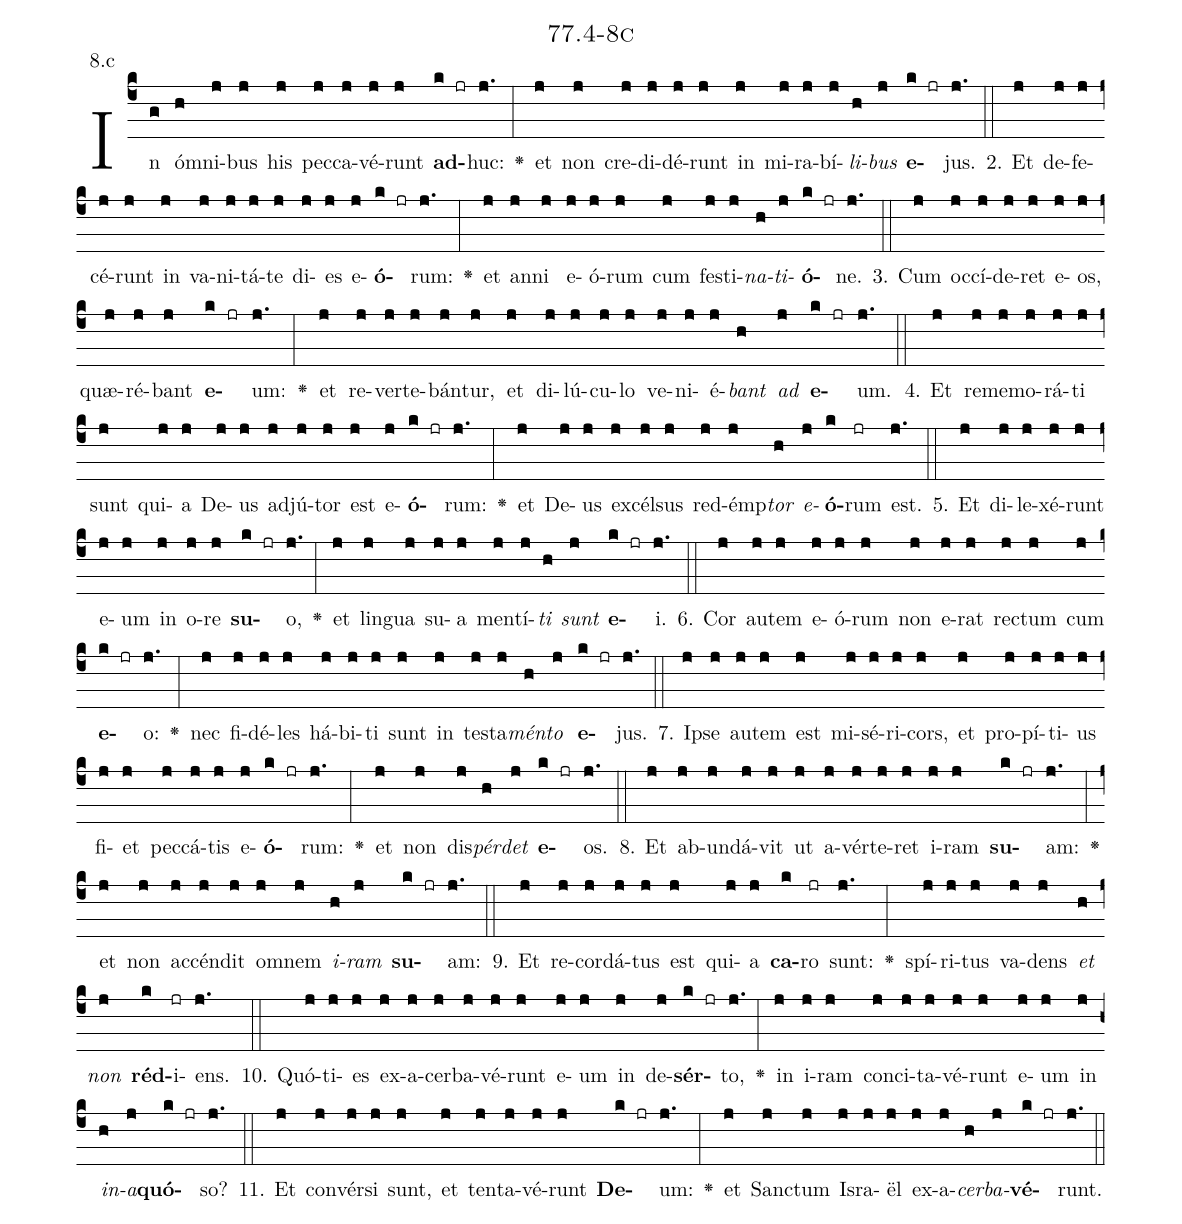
name: 77.4-8c;
annotation: 8.c;
%%
(c4)In(g) óm(h)ni(j)bus(j) his(j) pec(j)ca(j)vé(j)runt(j) <b>ad</b>(k jr)huc:(j.) <v>\greheightstar</v>(:) et(j) non(j) cre(j)di(j)dé(j)runt(j) in(j) mi(j)ra(j)bí(j)<i>li</i>(h)<i>bus</i>(j) <b>e</b>(k jr)jus.(j.) (::)
2. Et(j) de(j)fe(j)cé(j)runt(j) in(j) va(j)ni(j)tá(j)te(j) di(j)es(j) e(j)<b>ó</b>(k jr)rum:(j.) <v>\greheightstar</v>(:) et(j) an(j)ni(j) e(j)ó(j)rum(j) cum(j) fes(j)ti(j)<i>na</i>(h)<i>ti</i>(j)<b>ó</b>(k jr)ne.(j.) (::)
3. Cum(j) oc(j)cí(j)de(j)ret(j) e(j)os,(j) quæ(j)ré(j)bant(j) <b>e</b>(k jr)um:(j.) <v>\greheightstar</v>(:) et(j) re(j)ver(j)te(j)bán(j)tur,(j) et(j) di(j)lú(j)cu(j)lo(j) ve(j)ni(j)é(j)<i>bant</i>(h) <i>ad</i>(j) <b>e</b>(k jr)um.(j.) (::)
4. Et(j) re(j)me(j)mo(j)rá(j)ti(j) sunt(j) qui(j)a(j) De(j)us(j) ad(j)jú(j)tor(j) est(j) e(j)<b>ó</b>(k jr)rum:(j.) <v>\greheightstar</v>(:) et(j) De(j)us(j) ex(j)cél(j)sus(j) red(j)émp(j)<i>tor</i>(h) <i>e</i>(j)<b>ó</b>(k)rum(jr) est.(j.) (::)
5. Et(j) di(j)le(j)xé(j)runt(j) e(j)um(j) in(j) o(j)re(j) <b>su</b>(k jr)o,(j.) <v>\greheightstar</v>(:) et(j) lin(j)gua(j) su(j)a(j) men(j)tí(j)<i>ti</i>(h) <i>sunt</i>(j) <b>e</b>(k jr)i.(j.) (::)
6. Cor(j) au(j)tem(j) e(j)ó(j)rum(j) non(j) e(j)rat(j) rec(j)tum(j) cum(j) <b>e</b>(k jr)o:(j.) <v>\greheightstar</v>(:) nec(j) fi(j)dé(j)les(j) há(j)bi(j)ti(j) sunt(j) in(j) tes(j)ta(j)<i>mén</i>(h)<i>to</i>(j) <b>e</b>(k jr)jus.(j.) (::)
7. Ip(j)se(j) au(j)tem(j) est(j) mi(j)sé(j)ri(j)cors,(j) et(j) pro(j)pí(j)ti(j)us(j) fi(j)et(j) pec(j)cá(j)tis(j) e(j)<b>ó</b>(k jr)rum:(j.) <v>\greheightstar</v>(:) et(j) non(j) dis(j)<i>pér</i>(h)<i>det</i>(j) <b>e</b>(k jr)os.(j.) (::)
8. Et(j) ab(j)un(j)dá(j)vit(j) ut(j) a(j)vér(j)te(j)ret(j) i(j)ram(j) <b>su</b>(k jr)am:(j.) <v>\greheightstar</v>(:) et(j) non(j) ac(j)cén(j)dit(j) om(j)nem(j) <i>i</i>(h)<i>ram</i>(j) <b>su</b>(k jr)am:(j.) (::)
9. Et(j) re(j)cor(j)dá(j)tus(j) est(j) qui(j)a(j) <b>ca</b>(k)ro(jr) sunt:(j.) <v>\greheightstar</v>(:) spí(j)ri(j)tus(j) va(j)dens(j) <i>et</i>(h) <i>non</i>(j) <b>réd</b>(k)i(jr)ens.(j.) (::)
10. Quó(j)ti(j)es(j) ex(j)a(j)cer(j)ba(j)vé(j)runt(j) e(j)um(j) in(j) de(j)<b>sér</b>(k jr)to,(j.) <v>\greheightstar</v>(:) in(j) i(j)ram(j) con(j)ci(j)ta(j)vé(j)runt(j) e(j)um(j) in(j) <i>in</i>(h)<i>a</i>(j)<b>quó</b>(k jr)so?(j.) (::)
11. Et(j) con(j)vér(j)si(j) sunt,(j) et(j) ten(j)ta(j)vé(j)runt(j) <b>De</b>(k jr)um:(j.) <v>\greheightstar</v>(:) et(j) Sanc(j)tum(j) Is(j)ra(j)ël(j) ex(j)a(j)<i>cer</i>(h)<i>ba</i>(j)<b>vé</b>(k jr)runt.(j.) (::)
